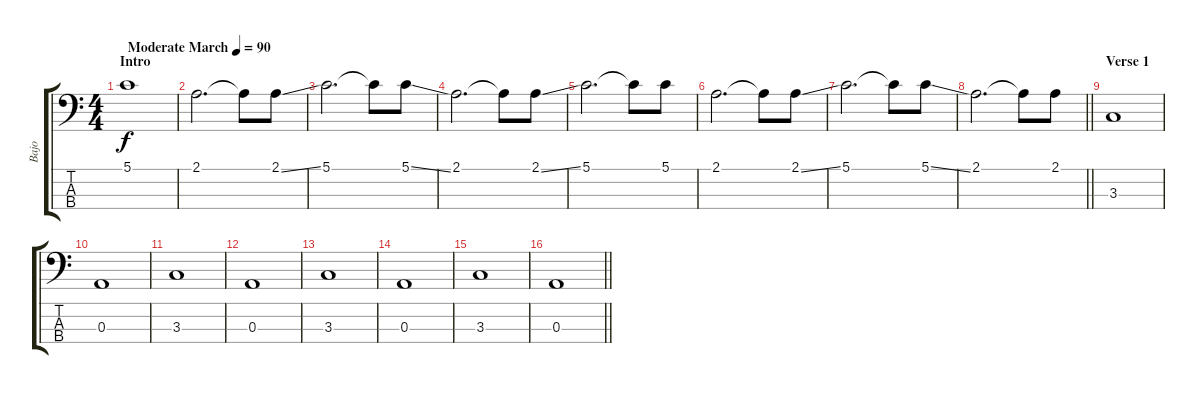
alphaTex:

\track ("Bajo" "Bajo") {instrument electricbassfinger}
\staff {score tabs}
\tuning (G2 D2 A1 E1) {hide}
\ts (4 4)
\section ("" "Intro")
\tempo (90 "Moderate March")
\clef f4
\ks c
5.1.1{dy f instrument electricbassfinger} |
2.1.2{d} 2.1{t}.8 2.1{ss}.8 |
5.1.2{d} 5.1{t}.8 5.1{ss}.8 |
2.1.2{d} 2.1{t}.8 2.1{ss}.8 |
5.1.2{d} 5.1{t}.8 5.1.8 |
2.1.2{d} 2.1{t}.8 2.1{ss}.8 |
5.1.2{d} 5.1{t}.8 5.1{ss}.8 |
\barLineRight lightlight
2.1.2{d} 2.1{t}.8 2.1.8 |
\section ("" "Verse 1")
3.3.1 |
0.3.1 |
3.3.1 |
0.3.1 |
3.3.1 |
0.3.1 |
3.3.1 |
\barLineRight lightlight
0.3.1
